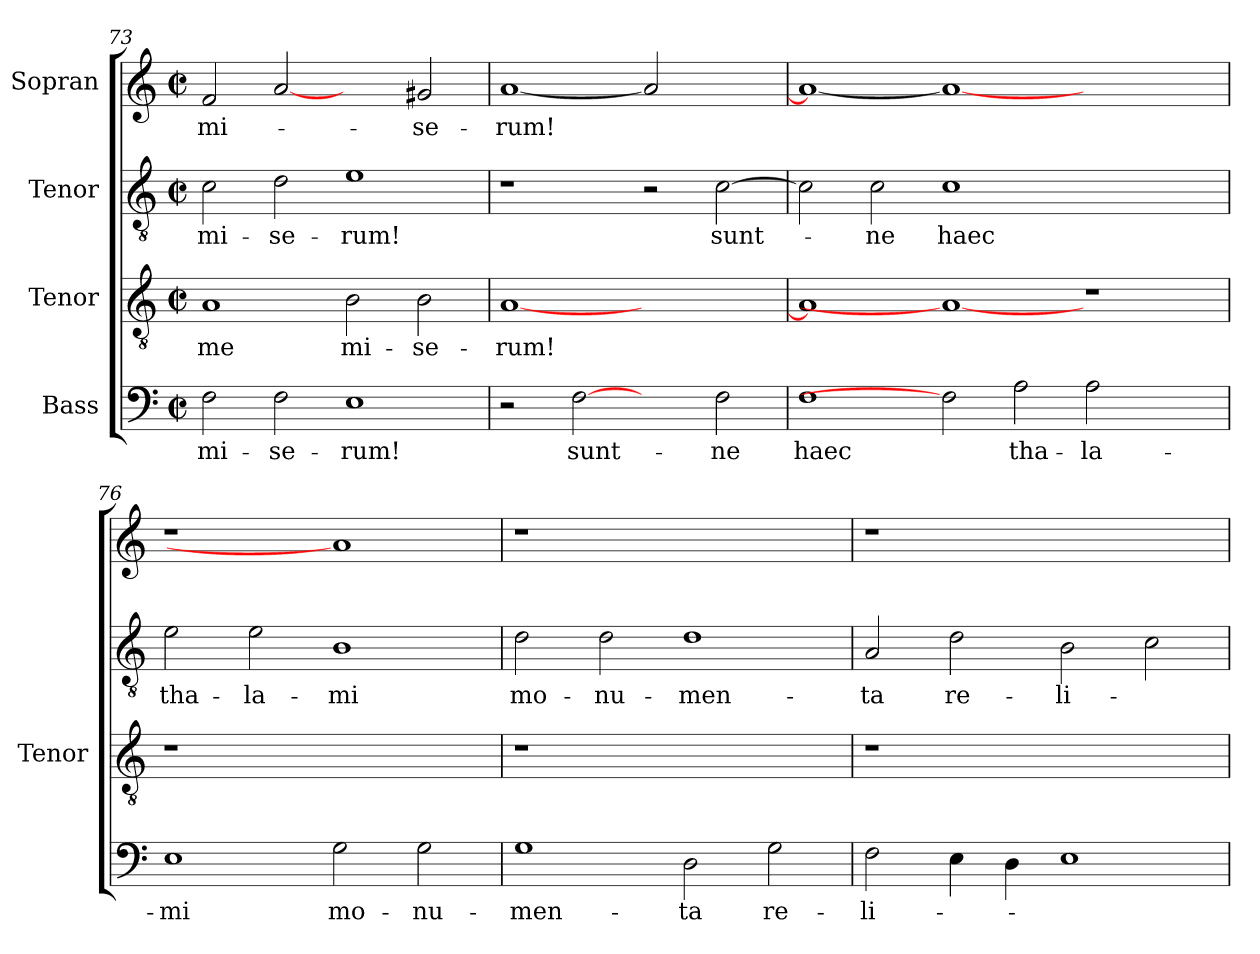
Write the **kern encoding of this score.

**kern	**text	**kern	**text	**kern	**text	**kern	**text
*part4	*part4	*part3	*part3	*part2	*part2	*part1	*part1
*staff4	*staff4	*staff3	*staff3	*staff2	*staff2	*staff1	*staff1
*I"Bass	*	*I"Tenor	*	*I"Tenor	*	*I"Sopran	*
*	*	*I'Tenor	*	*	*	*	*
*clefF4	*	*clefGv2	*	*clefGv2	*	*clefG2	*
*	*	*ITrd7c12	*	*ITrd7c12	*	*	*
*k[]	*	*k[]	*	*k[]	*	*k[]	*
*M2/2	*	*M2/2	*	*M2/2	*	*M2/2	*
*met(c|)	*	*met(c|)	*	*met(c|)	*	*met(c|)	*
=73	=73	=73	=73	=73	=73	=73	=73
!	!LO:LY:b:color=#000000	!	!	!	!	!	!
!	!	!	!LO:LY:b:color=#000000	!	!	!	!
!	!	!	!	!	!LO:LY:b:color=#000000	!	!
!	!	!	!	!	!	!	!LO:LY:b:color=#000000
2Fi\	mi-	1AAi	me	2Ci\	mi-	2fi/	mi-
!	!LO:LY:b:color=#000000	!	!	!	!	!	!
!	!	!	!	!	!LO:LY:b:color=#000000	!	!
2Fi\	-se-	.	.	2Di\	-se-	[2ai	.
!	!LO:LY:b:color=#000000	!	!	!	!	!	!
!	!	!	!LO:LY:b:color=#000000	!	!	!	!
!	!	!	!	!	!LO:LY:b:color=#000000	!	!
1Ei	-rum!	2BBi\	mi-	1Ei	-rum!	2ryy	.
!	!	!	!LO:LY:b:color=#000000	!	!	!	!
!	!	!	!	!	!	!	!LO:LY:b:color=#000000
.	.	2BBi\	-se-	.	.	2g#Xi/	-se-
=74	=74	=74	=74	=74	=74	=74	=74
!	!	!	!LO:LY:b:color=#000000	!	!	!	!
!	!	!	!	!	!	!	!LO:LY:b:color=#000000
2r	.	[<1AAi	-rum!	1r	.	[<1ai	-rum!
!	!LO:LY:b:color=#000000	!	!	!	!	!	!
[2Fi	sunt-	.	.	.	.	.	.
2ryy	.	1ryy	.	2r	.	2ai]	.
!	!LO:LY:b:color=#000000	!	!	!	!	!	!
!	!	!	!	!	!LO:LY:b:color=#000000	!	!
2Fi\	-ne	.	.	[>2Ci\	sunt-	2ryy	.
=75	=75	=75	=75	=75	=75	=75	=75
!	!LO:LY:b:color=#000000	!	!	!	!	!	!
1Fi	haec	1AAi]	.	2Ci\]	.	1ai_<	.
!	!	!	!	!	!LO:LY:b:color=#000000	!	!
.	.	.	.	2Ci\	-ne	.	.
!	!	!	!	!	!LO:LY:b:color=#000000	!	!
2Fi]	.	1AAi_	.	1Ci	haec	1ai_	.
!	!LO:LY:b:color=#000000	!	!	!	!	!	!
2Ai\	tha-	.	.	.	.	.	.
!	!LO:LY:b:color=#000000	!	!	!	!	!	!
2Ai\	-la-	1r	.	1ryy	.	1ryy	.
2ryy	.	.	.	.	.	.	.
=76	=76	=76	=76	=76	=76	=76	=76
!	!LO:LY:b:color=#000000	!LO:N:vis=1	!	!	!	!	!
!	!	!	!	!	!LO:LY:b:color=#000000	!LO:N:vis=1	!
1Ei	-mi	1r	.	2Ei\	tha-	1r	.
!	!	!	!	!	!LO:LY:b:color=#000000	!	!
.	.	.	.	2Ei\	-la-	.	.
!	!LO:LY:b:color=#000000	!	!	!	!	!	!
!	!	!	!	!	!LO:LY:b:color=#000000	!	!
2Gi\	mo-	1ryy	.	1BBi	-mi	1ai]	.
!	!LO:LY:b:color=#000000	!	!	!	!	!	!
2Gi\	-nu-	.	.	.	.	.	.
=77	=77	=77	=77	=77	=77	=77	=77
!	!LO:LY:b:color=#000000	!LO:N:vis=1	!	!	!	!	!
!	!	!	!	!	!LO:LY:b:color=#000000	!LO:N:vis=1	!
1Gi	-men-	1r	.	2Di\	mo-	1r	.
!	!	!	!	!	!LO:LY:b:color=#000000	!	!
.	.	.	.	2Di\	-nu-	.	.
!	!LO:LY:b:color=#000000	!	!	!	!	!	!
!	!	!	!	!	!LO:LY:b:color=#000000	!	!
2Di\	-ta	1ryy	.	1Di	-men-	1ryy	.
!	!LO:LY:b:color=#000000	!	!	!	!	!	!
2Gi\	re-	.	.	.	.	.	.
!!LO:LB:g=z
=78	=78	=78	=78	=78	=78	=78	=78
!	!LO:LY:b:color=#000000	!LO:N:vis=1	!	!	!	!	!
!	!	!	!	!	!LO:LY:b:color=#000000	!LO:N:vis=1	!
2Fi\	-li-	1r	.	2AAi/	-ta	1r	.
!	!	!	!	!	!LO:LY:b:color=#000000	!	!
4Ei\	.	.	.	2Di\	re-	.	.
4Di\	.	.	.	.	.	.	.
!	!	!	!	!	!LO:LY:b:color=#000000	!	!
1Ei	.	1ryy	.	2BBi\	-li-	1ryy	.
.	.	.	.	2Ci\	.	.	.
=	=	=	=	=	=	=	=
*-	*-	*-	*-	*-	*-	*-	*-
